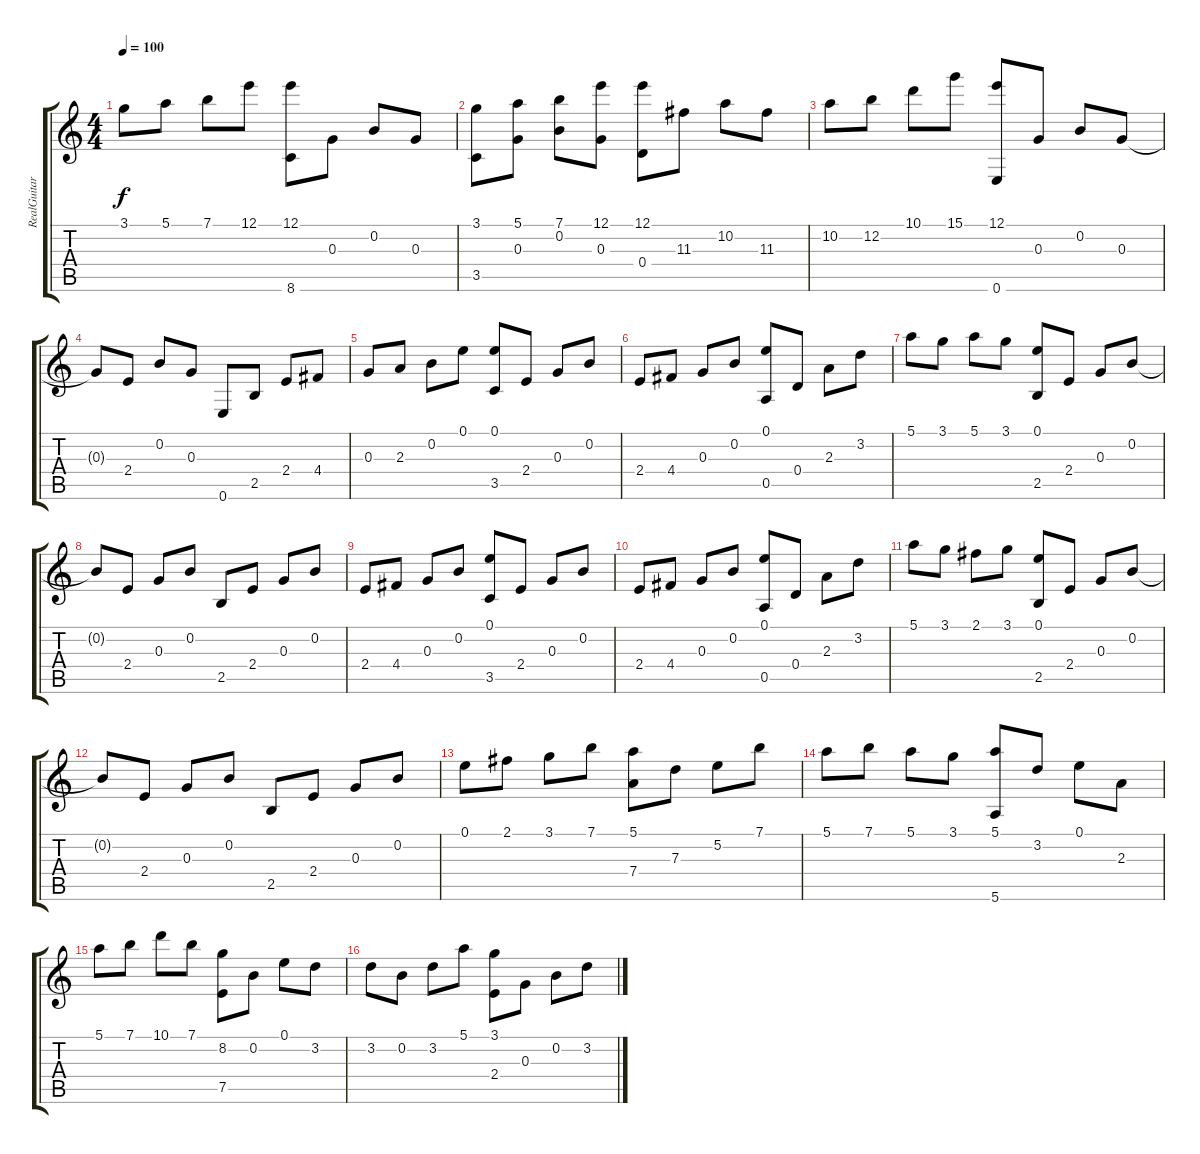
\track ("RealGuitar (MIDI)" "RealGuitar") {instrument electricguitarjazz}
\staff {score tabs}
\tuning (E4 B3 G3 D3 A2 E2) {hide}
\ts (4 4)
\tempo 100
\clef g2
\ks c
3.1.8{dy f} 5.1.8 7.1.8 12.1.8 (12.1 8.6).8 0.3.8 0.2.8 0.3.8 |
(3.1 3.5).8 (5.1 0.3).8 (7.1 0.2).8 (12.1 0.3).8 (12.1 0.4).8 11.3.8 10.2.8 11.3.8 |
10.2.8 12.2.8 10.1.8 15.1.8 (12.1 0.6).8 0.3.8 0.2.8 0.3.8 |
0.3{t}.8 2.4.8 0.2.8 0.3.8 0.6.8 2.5.8 2.4.8 4.4.8 |
0.3.8 2.3.8 0.2.8 0.1.8 (0.1 3.5).8 2.4.8 0.3.8 0.2.8 |
2.4.8 4.4.8 0.3.8 0.2.8 (0.1 0.5).8 0.4.8 2.3.8 3.2.8 |
5.1.8 3.1.8 5.1.8 3.1.8 (0.1 2.5).8 2.4.8 0.3.8 0.2.8 |
0.2{t}.8 2.4.8 0.3.8 0.2.8 2.5.8 2.4.8 0.3.8 0.2.8 |
2.4.8 4.4.8 0.3.8 0.2.8 (0.1 3.5).8 2.4.8 0.3.8 0.2.8 |
2.4.8 4.4.8 0.3.8 0.2.8 (0.1 0.5).8 0.4.8 2.3.8 3.2.8 |
5.1.8 3.1.8 2.1.8 3.1.8 (0.1 2.5).8 2.4.8 0.3.8 0.2.8 |
0.2{t}.8 2.4.8 0.3.8 0.2.8 2.5.8 2.4.8 0.3.8 0.2.8 |
0.1.8 2.1.8 3.1.8 7.1.8 (5.1 7.4).8 7.3.8 5.2.8 7.1.8 |
5.1.8 7.1.8 5.1.8 3.1.8 (5.1 5.6).8 3.2.8 0.1.8 2.3.8 |
5.1.8{txt ""} 7.1.8 10.1.8 7.1.8 (8.2 7.5).8 0.2.8 0.1.8 3.2.8 |
3.2.8 0.2.8 3.2.8 5.1.8 (3.1 2.4).8 0.3.8 0.2.8 3.2.8
